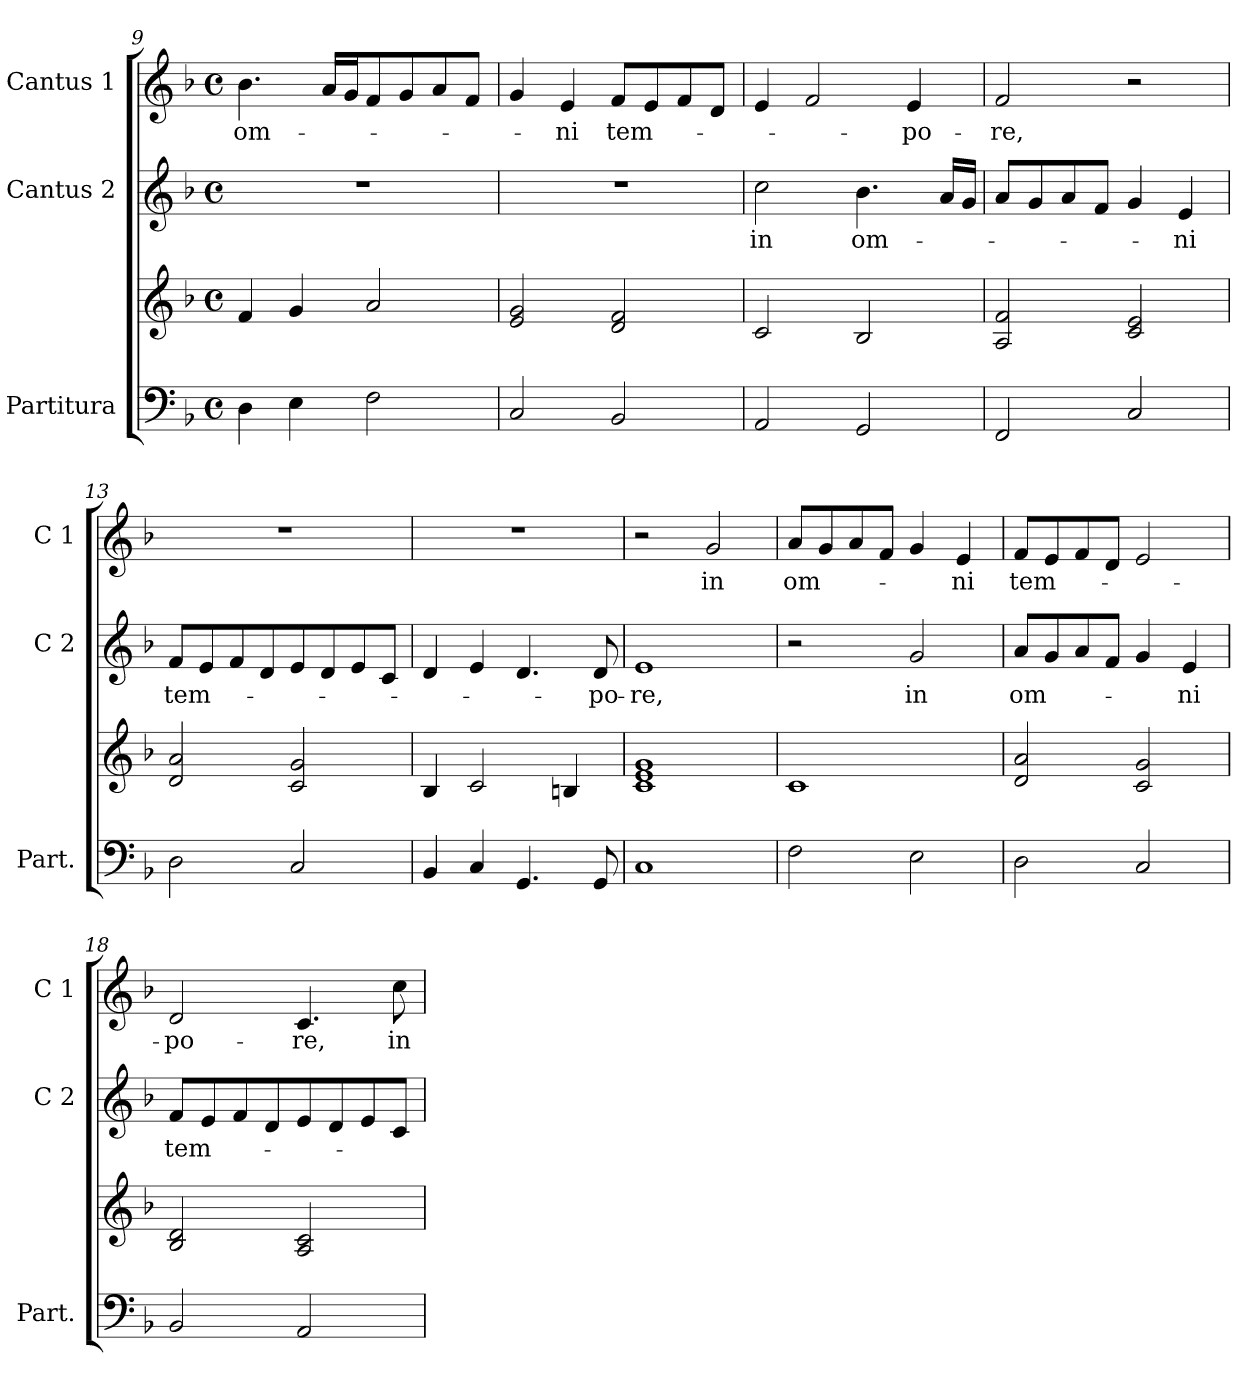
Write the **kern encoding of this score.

**kern	**kern	**kern	**text	**kern	**text
*part3	*part3	*part2	*part2	*part1	*part1
*staff4	*staff3	*staff2	*staff2	*staff1	*staff1
*I"Partitura	*	*I"Cantus 2	*	*I"Cantus 1	*
*I'Part.	*	*I'C 2	*	*I'C 1	*
*clefF4	*clefG2	*clefG2	*	*clefG2	*
*k[b-]	*k[b-]	*k[b-]	*	*k[b-]	*
*F:	*F:	*F:	*	*F:	*
*M4/4	*M4/4	*M4/4	*	*M4/4	*
*met(c)	*met(c)	*met(c)	*	*met(c)	*
=9	=9	=9	=9	=9	=9
!	!	!	!	!	!LO:LY:b
4D\	4f!/	1r	.	4.b-\	om-
4E\	4g!/	.	.	.	.
.	.	.	.	16a/LL	.
.	.	.	.	16g/J	.
2F\	2a!/	.	.	8f/	.
.	.	.	.	8g/	.
.	.	.	.	8a/	.
.	.	.	.	8f/J	.
=10	=10	=10	=10	=10	=10
2C/	2e!/ 2g!/	1r	.	4g/	.
!	!	!	!	!	!LO:LY:b
.	.	.	.	4e/	-ni
!	!	!	!	!	!LO:LY:b
2BB-/	2d!/ 2f!/	.	.	8f/L	tem-
.	.	.	.	8e/	.
.	.	.	.	8f/	.
.	.	.	.	8d/J	.
=11	=11	=11	=11	=11	=11
!	!	!	!LO:LY:b	!	!
2AA/	2c!/	2cc\	in	4e/	.
.	.	.	.	2f/	.
!	!	!	!LO:LY:b	!	!
2GG/	2B-!/	4.b-\	om-	.	.
!	!	!	!	!	!LO:LY:b
.	.	.	.	4e/	-po-
.	.	16a/LL	.	.	.
.	.	16g/JJ	.	.	.
=12	=12	=12	=12	=12	=12
!	!	!	!	!	!LO:LY:b
2FF/	2A!/ 2f!/	8a/L	.	2f/	-re,
.	.	8g/	.	.	.
.	.	8a/	.	.	.
.	.	8f/J	.	.	.
2C/	2c!/ 2e!/	4g/	.	2r	.
!	!	!	!LO:LY:b	!	!
.	.	4e/	-ni	.	.
=13	=13	=13	=13	=13	=13
!	!	!	!LO:LY:b	!	!
2D\	2d!/ 2a!/	8f/L	tem-	1r	.
.	.	8e/	.	.	.
.	.	8f/	.	.	.
.	.	8d/	.	.	.
2C/	2c!/ 2g!/	8e/	.	.	.
.	.	8d/	.	.	.
.	.	8e/	.	.	.
.	.	8c/J	.	.	.
=14	=14	=14	=14	=14	=14
4BB-/	4B-!/	4d/	.	1r	.
4C/	2c!/	4e/	.	.	.
4.GG/	.	4.d/	.	.	.
.	4Bn!/	.	.	.	.
!	!	!	!LO:LY:b	!	!
8GG/	.	8d/	-po-	.	.
!!LO:LB:g=z
=15	=15	=15	=15	=15	=15
!	!	!	!LO:LY:b	!	!
1C	1c! 1e! 1g!	1e	-re,	2r	.
!	!	!	!	!	!LO:LY:b
.	.	.	.	2g/	in
=16	=16	=16	=16	=16	=16
!	!	!	!	!	!LO:LY:b
2F\	1c!	2r	.	8a/L	om-
.	.	.	.	8g/	.
.	.	.	.	8a/	.
.	.	.	.	8f/J	.
!	!	!	!LO:LY:b	!	!
2E\	.	2g/	in	4g/	.
!	!	!	!	!	!LO:LY:b
.	.	.	.	4e/	-ni
=17	=17	=17	=17	=17	=17
!	!	!	!LO:LY:b	!	!
!	!	!	!	!	!LO:LY:b
2D\	2d!/ 2a!/	8a/L	om-	8f/L	tem-
.	.	8g/	.	8e/	.
.	.	8a/	.	8f/	.
.	.	8f/J	.	8d/J	.
2C/	2c!/ 2g!/	4g/	.	2e/	.
!	!	!	!LO:LY:b	!	!
.	.	4e/	-ni	.	.
=18	=18	=18	=18	=18	=18
!	!	!	!LO:LY:b	!	!
!	!	!	!	!	!LO:LY:b
2BB-/	2B-!/ 2d!/	8f/L	tem-	2d/	-po-
.	.	8e/	.	.	.
.	.	8f/	.	.	.
.	.	8d/	.	.	.
!	!	!	!	!	!LO:LY:b
2AA/	2A!/ 2c!/	8e/	.	4.c/	-re,
.	.	8d/	.	.	.
.	.	8e/	.	.	.
!	!	!	!	!	!LO:LY:b
.	.	8c/J	.	8cc\	in
=	=	=	=	=	=
*-	*-	*-	*-	*-	*-
